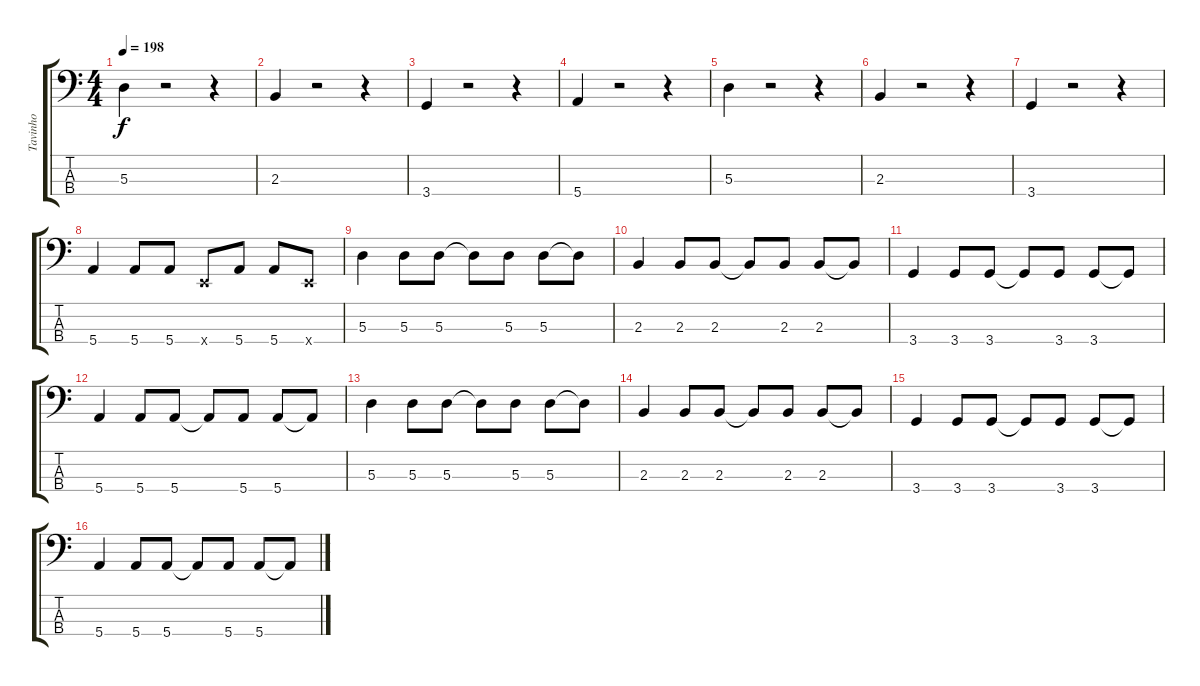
\track ("Tavinho" "Tavinho") {instrument electricbassfinger}
\staff {score tabs}
\tuning (G2 D2 A1 E1) {hide}
\ts (4 4)
\tempo 198
\clef f4
\ks c
5.3.4{dy f instrument electricbassfinger} r.2 r.4 |
2.3.4 r.2 r.4 |
3.4.4 r.2 r.4 |
5.4.4 r.2 r.4 |
5.3.4 r.2 r.4 |
2.3.4 r.2 r.4 |
3.4.4 r.2 r.4 |
5.4.4 5.4.8 5.4.8 0.4{x}.8 5.4.8 5.4.8 0.4{x}.8 |
5.3.4 5.3.8 5.3.8 5.3{t}.8 5.3.8 5.3.8 5.3{t}.8 |
2.3.4 2.3.8 2.3.8 2.3{t}.8 2.3.8 2.3.8 2.3{t}.8 |
3.4.4 3.4.8 3.4.8 3.4{t}.8 3.4.8 3.4.8 3.4{t}.8 |
5.4.4 5.4.8 5.4.8 5.4{t}.8 5.4.8 5.4.8 5.4{t}.8 |
5.3.4 5.3.8 5.3.8 5.3{t}.8 5.3.8 5.3.8 5.3{t}.8 |
2.3.4 2.3.8 2.3.8 2.3{t}.8 2.3.8 2.3.8 2.3{t}.8 |
3.4.4 3.4.8 3.4.8 3.4{t}.8 3.4.8 3.4.8 3.4{t}.8 |
5.4.4 5.4.8 5.4.8 5.4{t}.8 5.4.8 5.4.8 5.4{t}.8
